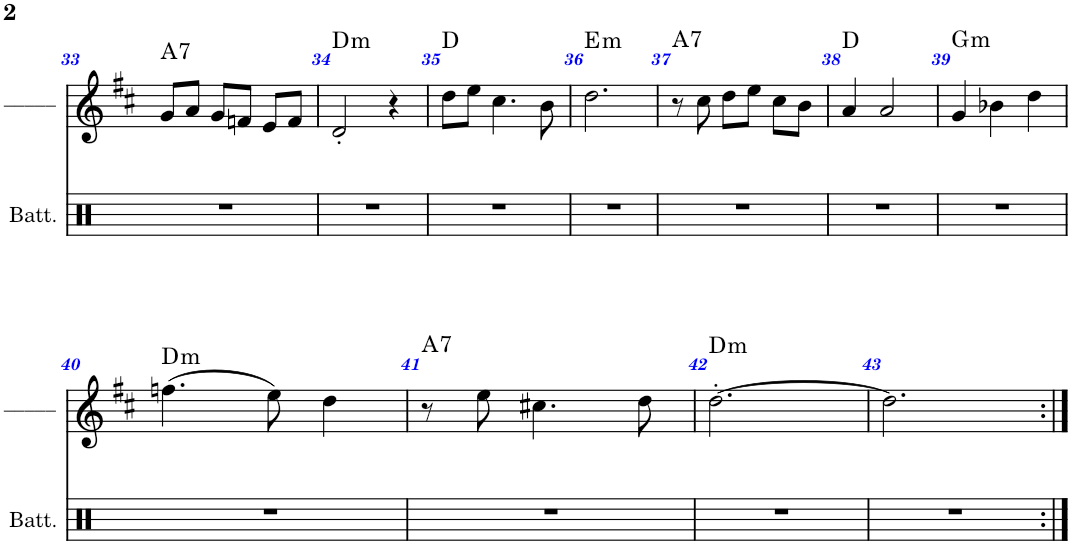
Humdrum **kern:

**kern	**kern	**harte
*part2	*part1	*part1
*staff2	*staff1	*
*I"Batteria	*I"________	*
*I'Batt.	*	*
!!LO:PB:g=z
*clefX	*clefG2	*
*k[]	*k[f#c#]	*
*M3/4	*M3/4	*
=33	=33	=33
!	!	!LO:H:kt=7
2.r	8g/L	A:7
.	8a/J	.
.	8g/L	.
.	8fn/J	.
.	8e/L	.
.	8f/J	.
=34	=34	=34
!	!	!LO:H:kt=m
2.r	2d'/	D:min
.	4r	.
=35	=35	=35
2.r	8dd\L	D:maj
.	8ee\J	.
.	4.cc#\	.
.	8b\	.
=36	=36	=36
!	!	!LO:H:kt=m
2.r	2.dd\	E:min
=37	=37	=37
!	!	!LO:H:kt=7
2.r	8r	A:7
.	8cc#\	.
.	8dd\L	.
.	8ee\J	.
.	8cc#\L	.
.	8b\J	.
=38	=38	=38
2.r	4a/	D:maj
.	2a/	.
=39	=39	=39
!	!	!LO:H:kt=m
2.r	4g/	G:min
.	4b-X\	.
.	4dd\	.
!!LO:LB:g=z
=40	=40	=40
!	!	!LO:H:kt=m
2.r	(>4.ffn\	D:min
.	8ee\)	.
.	4dd\	.
=41	=41	=41
!	!	!LO:H:kt=7
2.r	8r	A:7
.	8ee\	.
.	4.cc#X\	.
.	8dd\	.
=42	=42	=42
!	!	!LO:H:kt=m
2.r	[2.dd'\	D:min
=43	=43	=43
2.r	2.dd\]	.
=:|!	=:|!	=:|!
*-	*-	*-
